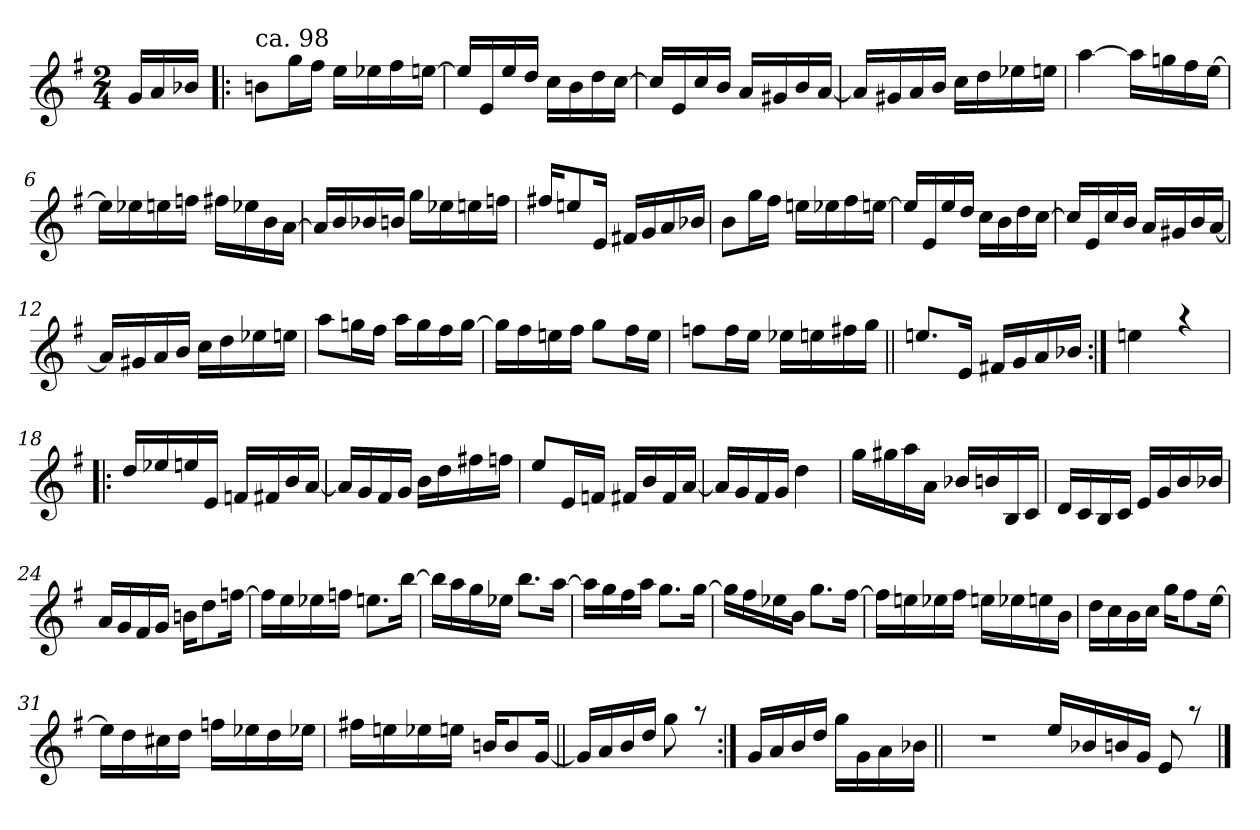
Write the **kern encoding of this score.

**kern
*part1
*staff1
*clefG2
*k[f#]
*G:
*M2/4
=
16g/LL
16a/
16b-X/JJ
=1!|:
*^
!LO:TX:a:t=ca. 98	!
8bn\L	4ryy
16gg\L	.
16ff#\JJ	.
16ee\LL	4ryy
16ee-X\	.
16ff#\	.
[<16een\JJ	.
=2	=2
16een/LL]	4ryy
16e/	.
16ee/	.
16dd/JJ	.
16cc\LL	4ryy
16b\	.
16dd\	.
[<16cc\JJ	.
=3	=3
16cc/LL]	4ryy
16e/	.
16cc/	.
16b/JJ	.
16a/LL	4ryy
16g#X/	.
16b/	.
[>16a/JJ	.
!!LO:LB:g=z	!!
=4	=4
16a/LL]	2ryy
16g#X/	.
16a/	.
16b/JJ	.
16cc\LL	.
16dd\	.
16ee-X\	.
16een\JJ	.
=5	=5
[<4aa\	4ryy
16aa\LL]	4ryy
16ggn\	.
16ff#\	.
[<16ee\JJ	.
=6	=6
16ee\LL]	2ryy
16ee-X\	.
16een\	.
16ffn\JJ	.
16ff#X\LL	.
16ee-X\	.
16b\	.
[<16a\JJ	.
=7	=7
16a/LL]	4ryy
16b/	.
16b-X/	.
16bn/JJ	.
16gg\LL	4ryy
16ee-X\	.
16een\	.
16ffn\JJ	.
!!LO:LB:g=z	!!
=8	=8
16ff#X/KL	4ryy
8een/	.
16e/Jk	.
16f#X/LL	4ryy
16g/	.
16a/	.
16b-X/JJ	.
=9	=9
8b\L	4ryy
16gg\L	.
16ff#\JJ	.
16een\LL	4ryy
16ee-X\	.
16ff#\	.
[<16een\JJ	.
=10	=10
16een/LL]	4ryy
16e/	.
16ee/	.
16dd/JJ	.
16cc\LL	4ryy
16b\	.
16dd\	.
[<16cc\JJ	.
=11	=11
16cc/LL]	4ryy
16e/	.
16cc/	.
16b/JJ	.
16a/LL	4ryy
16g#X/	.
16b/	.
[>16a/JJ	.
!!LO:LB:g=z	!!
=12	=12
16a/LL]	2ryy
16g#X/	.
16a/	.
16b/JJ	.
16cc\LL	.
16dd\	.
16ee-X\	.
16een\JJ	.
=13	=13
8aa\L	4ryy
16ggn\L	.
16ff#\JJ	.
16aa\LL	4ryy
16gg\	.
16ff#\	.
[<16gg\JJ	.
=14	=14
16gg\LL]	4ryy
16ff#\	.
16een\	.
16ff#\JJ	.
8gg\L	4ryy
16ff#\L	.
16ee\JJ	.
=15	=15
8ffn\L	4ryy
16ff\L	.
16ee\JJ	.
16ee-X\LL	4ryy
16een\	.
16ff#X\	.
16gg\JJ	.
!!LO:LB:g=z	!!
=16||	=16||
8.een/L	4ryy
16e/Jk	.
16f#X/LL	4ryy
16g/	.
16a/	.
16b-X/JJ	.
=17:|!	=17:|!
4een\	2ryy
4raa	.
=18!|:	=18!|:
16dd/LL	4ryy
16ee-X/	.
16een/	.
16e/JJ	.
16fn/LL	4ryy
16f#X/	.
16b/	.
[>16a/JJ	.
=19	=19
16a/LL]	2ryy
16g/	.
16f#/	.
16g/JJ	.
16b\LL	.
16dd\	.
16ff#X\	.
16ffn\JJ	.
!!LO:LB:g=z	!!
=20	=20
8ee/L	4ryy
16e/L	.
16fn/JJ	.
16f#X/LL	4ryy
16b/	.
16f#/	.
[>16a/JJ	.
=21	=21
16a/LL]	2ryy
16g/	.
16f#/	.
16g/JJ	.
4dd\	.
=22	=22
16gg\LL	4ryy
16gg#X\	.
16aa\	.
16a\JJ	.
16b-X/LL	4ryy
16bn/	.
16B/	.
16c/JJ	.
=23	=23
16d/LL	2ryy
16c/	.
16B/	.
16c/JJ	.
16e/LL	.
16g/	.
16b/	.
16b-X/JJ	.
!!LO:LB:g=z	!!
=24	=24
16a/LL	4ryy
16g/	.
16f#/	.
16g/JJ	.
16bn\KL	4ryy
8dd\	.
[<16ffn\Jk	.
=25	=25
16ffn\LL]	2ryy
16ee\	.
16ee-X\	.
16ffn\JJ	.
8.een\L	.
[<16bb\Jk	.
=26	=26
16bb\LL]	2ryy
16aa\	.
16gg\	.
16ee-X\JJ	.
8.bb\L	.
[<16aa\Jk	.
=27	=27
16aa\LL]	2ryy
16gg\	.
16ff#\	.
16aa\JJ	.
8.gg\L	.
[<16gg\Jk	.
!!LO:LB:g=z	!!
=28	=28
16gg\LL]	2ryy
16ff#\	.
16ee-X\	.
16b\JJ	.
8.gg\L	.
[<16ff#\Jk	.
=29	=29
16ff#\LL]	2ryy
16een\	.
16ee-X\	.
16ff#\JJ	.
16een\LL	.
16ee-X\	.
16een\	.
16b\JJ	.
=30	=30
16dd\LL	4ryy
16cc\	.
16b\	.
16cc\JJ	.
16gg\KL	4ryy
8ff#\	.
[<16ee\Jk	.
=31	=31
16ee\LL]	4ryy
16dd\	.
16cc#X\	.
16dd\JJ	.
16ffn\LL	4ryy
16ee-X\	.
16dd\	.
16ee-X\JJ	.
!!LO:PB:g=z	!!
=32	=32
16ff#X\LL	4ryy
16een\	.
16ee-X\	.
16een\JJ	.
16bn/KL	4ryy
8b/	.
[>16g/Jk	.
=33||	=33||
16g/LL]	(<2ryy
16a/	.
16b/	.
16dd/JJ	.
8gg\	.
8raa	.
=34:|!	=34:|!
16g/LL)	4ryy
16a/	.
16b/	.
16dd/JJ	.
16gg\LL	4ryy
16g\	.
16a\	.
16b-X\JJ	.
*v	*v
=34X341||
2r
!!LO:LB:g=z
=35-
*^
16ee/LL	2ryy
16b-X/	.
16bn/	.
16g/JJ	.
8e/	.
8raa	.
*v	*v
==
*-
